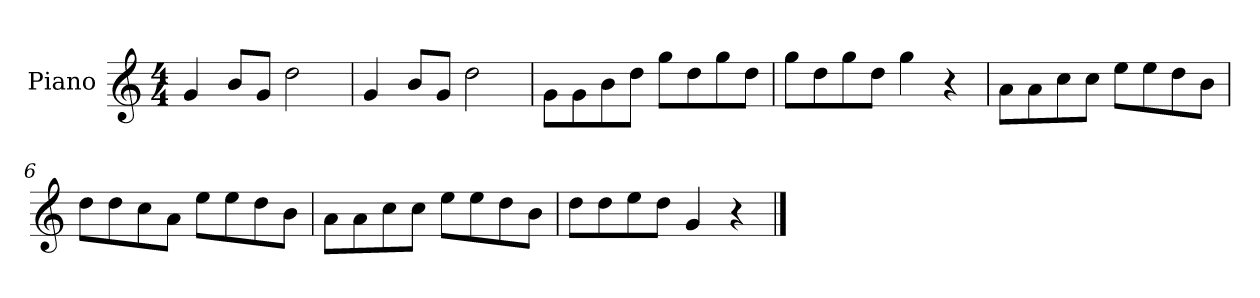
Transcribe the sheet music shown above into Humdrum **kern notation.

**kern
*part1
*staff1
*I"Piano
*I'P-no
*clefG2
*k[]
*M4/4
*MM90
=1
4g/
8b/L
8g/J
2dd\
=2
4g/
8b/L
8g/J
2dd\
=3
8g\L
8g\
8b\
8dd\J
8gg\L
8dd\
8gg\
8dd\J
=4
8gg\L
8dd\
8gg\
8dd\J
4gg\
4r
=5
8a\L
8a\
8cc\
8cc\J
8ee\L
8ee\
8dd\
8b\J
=6
8dd\L
8dd\
8cc\
8a\J
8ee\L
8ee\
8dd\
8b\J
!!LO:LB:g=z
=7
8a\L
8a\
8cc\
8cc\J
8ee\L
8ee\
8dd\
8b\J
=8
8dd\L
8dd\
8ee\
8dd\J
4g/
4r
==
*-
